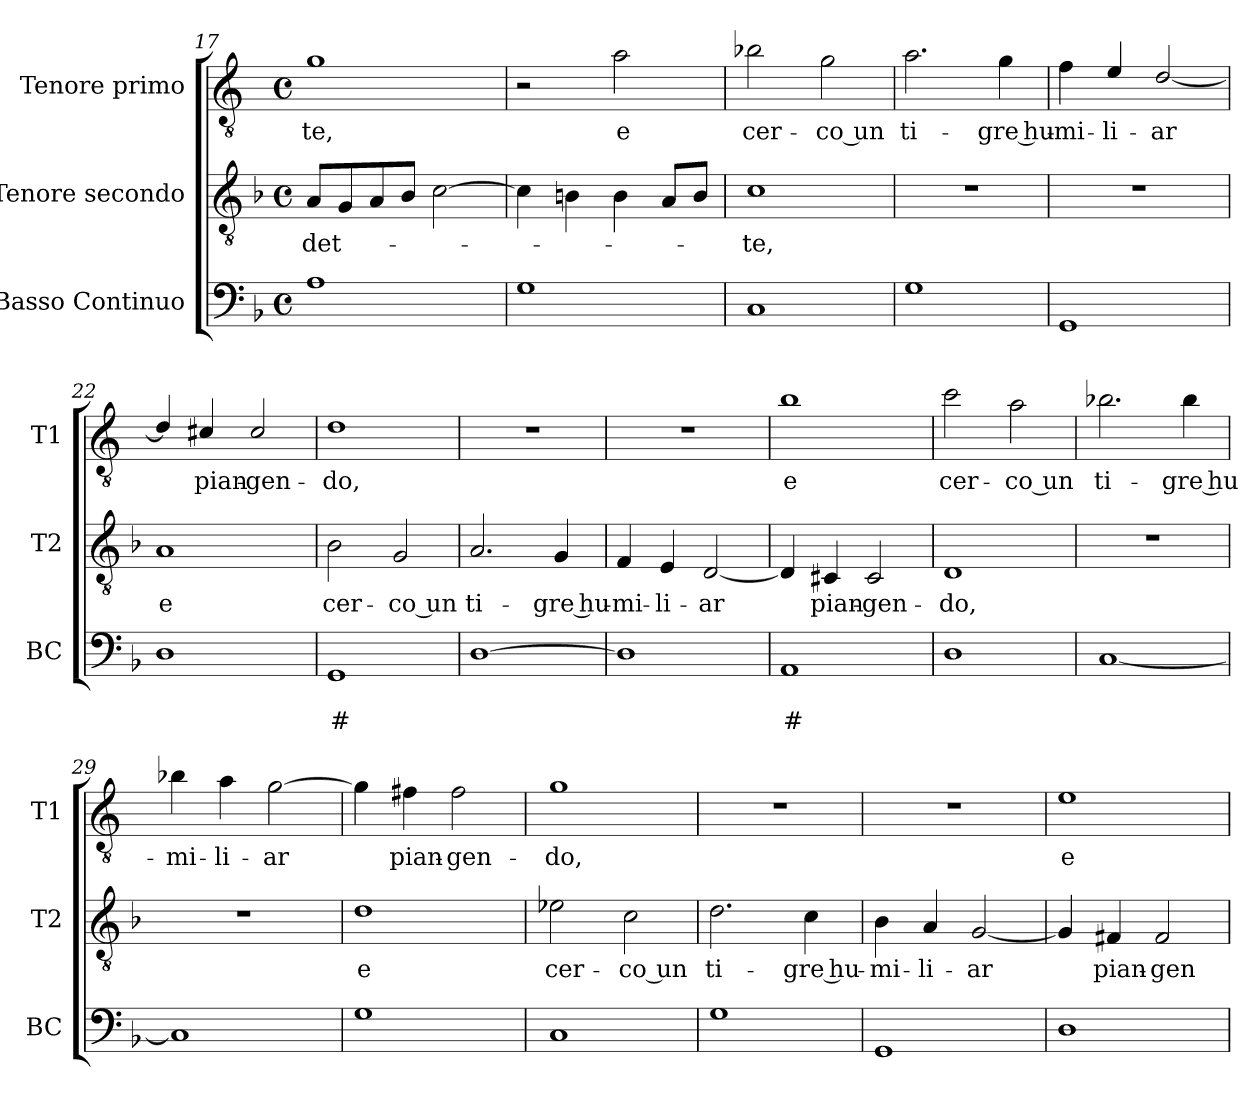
**kern	**text	**text	**kern	**text	**kern	**text
*part3	*part3	*part3	*part2	*part2	*part1	*part1
*staff3	*staff3	*staff3	*staff2	*staff2	*staff1	*staff1
*I"Basso Continuo	*	*	*I"Tenore secondo	*	*I"Tenore primo	*
*I'BC	*	*	*I'T2	*	*I'T1	*
*clefF4	*	*	*clefGv2	*	*clefGv2	*
*	*	*	*	*	*ITrd4c7	*
*k[b-]	*	*	*k[b-]	*	*k[b-]	*
*F:	*	*	*F:	*	*F:	*
*M4/4	*	*	*M4/4	*	*M4/4	*
*met(c)	*	*	*met(c)	*	*met(c)	*
=17	=17	=17	=17	=17	=17	=17
!	!	!	!	!LO:LY:b	!	!LO:LY:b
1A	.	.	8A/L	-det-	1c	-te,
.	.	.	8G/	.	.	.
.	.	.	8A/	.	.	.
.	.	.	8B-/J	.	.	.
.	.	.	[2c\	.	.	.
=18	=18	=18	=18	=18	=18	=18
1G	.	.	4c\]	.	2r	.
.	.	.	4Bn\	.	.	.
!	!	!	!	!	!	!LO:LY:b
.	.	.	4B\	.	2d\	e
.	.	.	8A/L	.	.	.
.	.	.	8B/J	.	.	.
=19	=19	=19	=19	=19	=19	=19
!	!	!	!	!LO:LY:b	!	!LO:LY:b
1C	.	.	1c	-te,	2e-X\	cer-
!	!	!	!	!	!	!LO:LY:b
.	.	.	.	.	2c\	-co un
=20	=20	=20	=20	=20	=20	=20
!	!	!	!	!	!	!LO:LY:b
1G	.	.	1r	.	2.d\	ti-
!	!	!	!	!	!	!LO:LY:b
.	.	.	.	.	4c\	-gre hu-
!!LO:PB:g=z
=21	=21	=21	=21	=21	=21	=21
!	!	!	!	!	!	!LO:LY:b
1GG	.	.	1r	.	4B-\	-mi-
!	!	!	!	!	!	!LO:LY:b
.	.	.	.	.	4A/	-li-
!	!	!	!	!	!	!LO:LY:b
.	.	.	.	.	[2G/	-ar
=22	=22	=22	=22	=22	=22	=22
!	!	!	!	!LO:LY:b	!	!
1D	.	.	1A	e	4G/]	.
!	!	!	!	!	!	!LO:LY:b
.	.	.	.	.	4F#X/	pian-
!	!	!	!	!	!	!LO:LY:b
.	.	.	.	.	2F#/	-gen-
=23	=23	=23	=23	=23	=23	=23
!	!	!LO:LY:b	!	!LO:LY:b	!	!LO:LY:b
1GG	.	#	2B-\	cer-	1G	-do,
!	!	!	!	!LO:LY:b	!	!
.	.	.	2G/	-co un	.	.
=24	=24	=24	=24	=24	=24	=24
!	!	!	!	!LO:LY:b	!	!
[1D	.	.	2.A/	ti-	1r	.
!	!	!	!	!LO:LY:b	!	!
.	.	.	4G/	-gre hu-	.	.
=25	=25	=25	=25	=25	=25	=25
!	!	!	!	!LO:LY:b	!	!
1D]	.	.	4F/	-mi-	1r	.
!	!	!	!	!LO:LY:b	!	!
.	.	.	4E/	-li-	.	.
!	!	!	!	!LO:LY:b	!	!
.	.	.	[2D/	-ar	.	.
=26	=26	=26	=26	=26	=26	=26
!	!	!LO:LY:b	!	!	!	!LO:LY:b
1AA	.	#	4D/]	.	1e	e
!	!	!	!	!LO:LY:b	!	!
.	.	.	4C#X/	pian-	.	.
!	!	!	!	!LO:LY:b	!	!
.	.	.	2C#/	-gen-	.	.
=27	=27	=27	=27	=27	=27	=27
!	!	!	!	!LO:LY:b	!	!LO:LY:b
1D	.	.	1D	-do,	2f\	cer-
!	!	!	!	!	!	!LO:LY:b
.	.	.	.	.	2d\	-co un
=28	=28	=28	=28	=28	=28	=28
!	!	!	!	!	!	!LO:LY:b
[1C	.	.	1r	.	2.e-X\	ti-
!	!	!	!	!	!	!LO:LY:b
.	.	.	.	.	4e-\	-gre hu-
!!LO:LB:g=z
=29	=29	=29	=29	=29	=29	=29
!	!	!	!	!	!	!LO:LY:b
1C]	.	.	1r	.	4e-X\	-mi-
!	!	!	!	!	!	!LO:LY:b
.	.	.	.	.	4d\	-li-
!	!	!	!	!	!	!LO:LY:b
.	.	.	.	.	[2c\	-ar
=30	=30	=30	=30	=30	=30	=30
!	!	!	!	!LO:LY:b	!	!
1G	.	.	1d	e	4c\]	.
!	!	!	!	!	!	!LO:LY:b
.	.	.	.	.	4Bn\	pian-
!	!	!	!	!	!	!LO:LY:b
.	.	.	.	.	2B\	-gen-
=31	=31	=31	=31	=31	=31	=31
!	!	!	!	!LO:LY:b	!	!LO:LY:b
1C	.	.	2e-X\	cer-	1c	-do,
!	!	!	!	!LO:LY:b	!	!
.	.	.	2c\	-co un	.	.
=32	=32	=32	=32	=32	=32	=32
!	!	!	!	!LO:LY:b	!	!
1G	.	.	2.d\	ti-	1r	.
!	!	!	!	!LO:LY:b	!	!
.	.	.	4c\	-gre hu-	.	.
=33	=33	=33	=33	=33	=33	=33
!	!	!	!	!LO:LY:b	!	!
1GG	.	.	4B-\	-mi-	1r	.
!	!	!	!	!LO:LY:b	!	!
.	.	.	4A/	-li-	.	.
!	!	!	!	!LO:LY:b	!	!
.	.	.	[2G/	-ar	.	.
=34	=34	=34	=34	=34	=34	=34
!	!	!	!	!	!	!LO:LY:b
1D	.	.	4G/]	.	1A	e
!	!	!	!	!LO:LY:b	!	!
.	.	.	4F#X/	pian-	.	.
!	!	!	!	!LO:LY:b	!	!
.	.	.	2F#/	-gen-	.	.
=	=	=	=	=	=	=
*-	*-	*-	*-	*-	*-	*-
